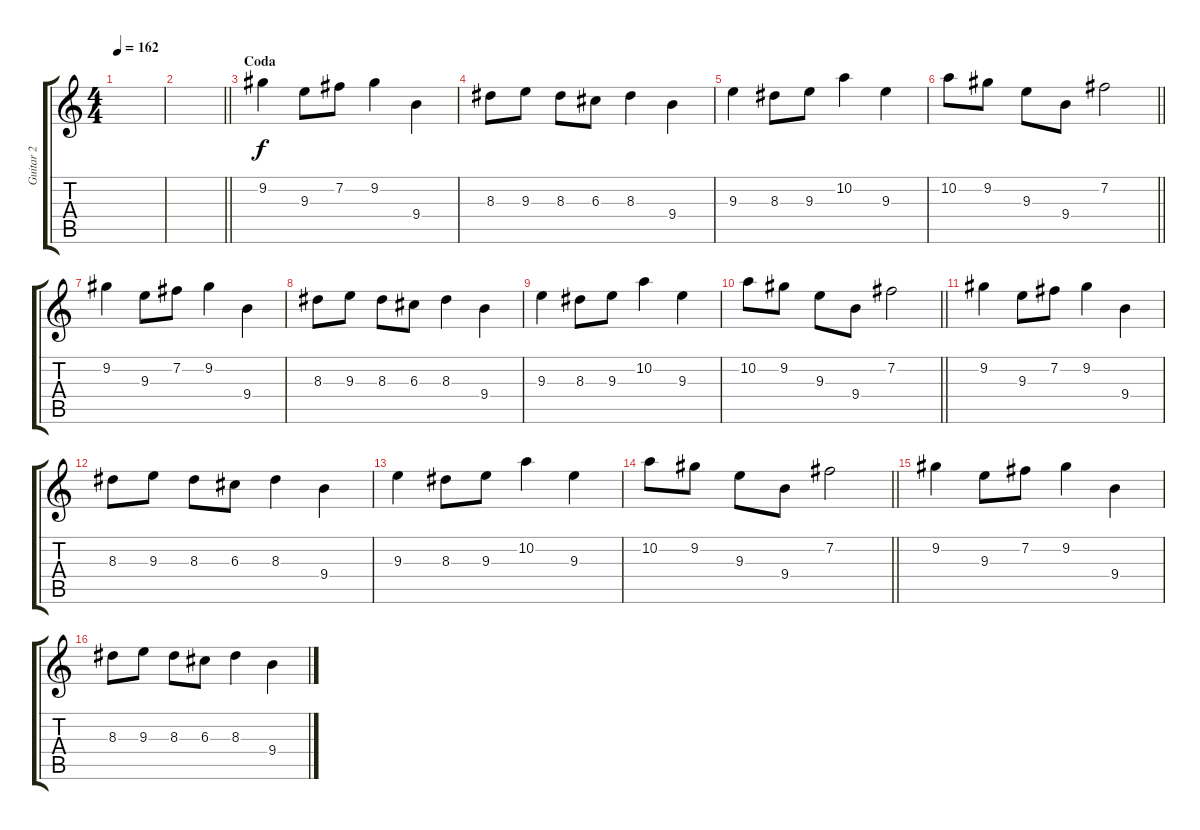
\track ("Guitar 2" "Guitar 2") {instrument distortionguitar}
\staff {score tabs}
\tuning (E4 B3 G3 D3 A2 E2) {hide}
\ts (4 4)
\tempo 162
\clef g2
\ks c
|
\barLineRight lightlight
|
\section ("" "Coda")
9.2.4 9.3.8 7.2.8 9.2.4 9.4.4 |
8.3.8 9.3.8 8.3.8 6.3.8 8.3.4 9.4.4 |
9.3.4 8.3.8 9.3.8 10.2.4 9.3.4 |
\barLineRight lightlight
10.2.8 9.2.8 9.3.8 9.4.8 7.2.2 |
9.2.4 9.3.8 7.2.8 9.2.4 9.4.4 |
8.3.8 9.3.8 8.3.8 6.3.8 8.3.4 9.4.4 |
9.3.4 8.3.8 9.3.8 10.2.4 9.3.4 |
\barLineRight lightlight
10.2.8 9.2.8 9.3.8 9.4.8 7.2.2 |
9.2.4 9.3.8 7.2.8 9.2.4 9.4.4 |
8.3.8 9.3.8 8.3.8 6.3.8 8.3.4 9.4.4 |
9.3.4 8.3.8 9.3.8 10.2.4 9.3.4 |
\barLineRight lightlight
10.2.8 9.2.8 9.3.8 9.4.8 7.2.2 |
9.2.4 9.3.8 7.2.8 9.2.4 9.4.4 |
8.3.8 9.3.8 8.3.8 6.3.8 8.3.4 9.4.4
